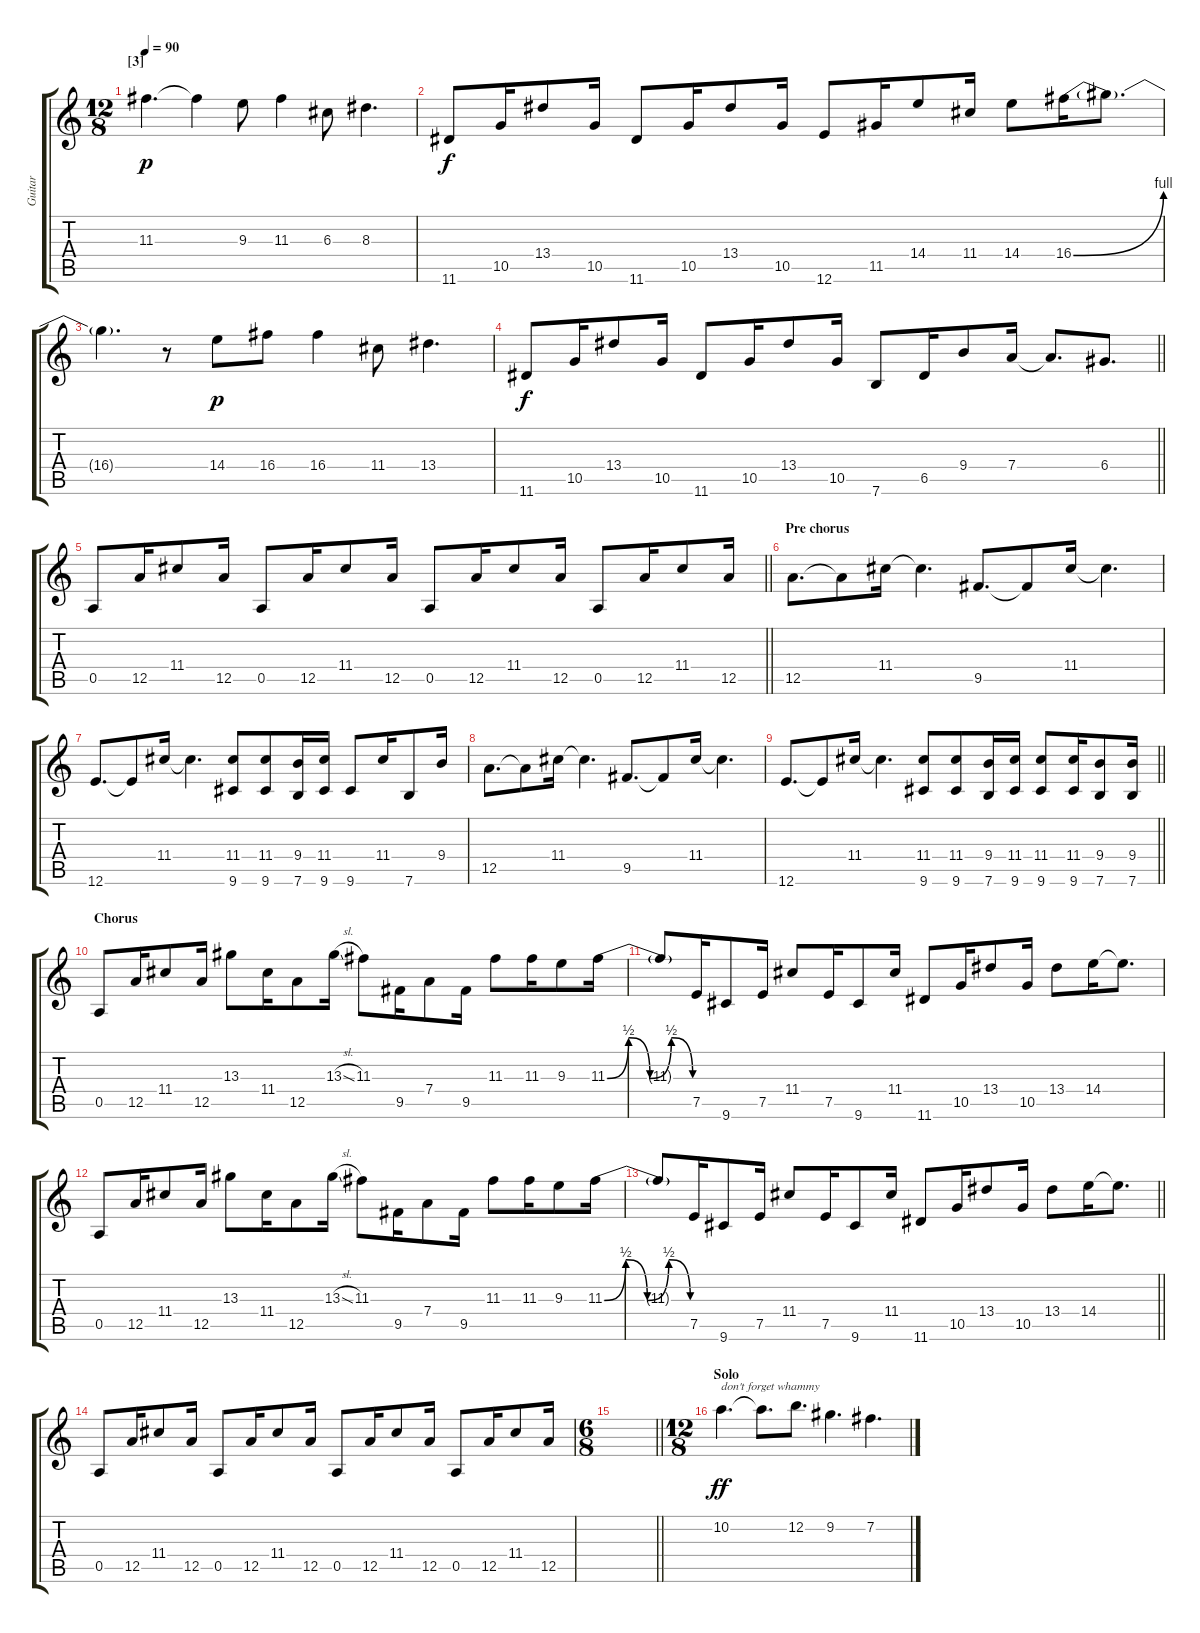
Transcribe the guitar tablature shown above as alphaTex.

\track ("Guitar" "Guitar") {instrument overdrivenguitar}
\staff {score tabs}
\tuning (E4 B3 G3 D3 A2 E2) {hide}
\ts (12 8)
\section ("" "[3]")
\tempo 90
\clef g2
\ks c
11.3.4{d dy p} 11.3{t}.4 9.3.8 11.3.4 6.3.8 8.3.4{d} |
11.6.8{dy f} 10.5.16 13.4.8 10.5.16 11.6.8 10.5.16 13.4.8 10.5.16 12.6.8 11.5.16 14.4.8 11.4.16 14.4.8 16.4{be (bend 0 0 60 4)}.16 16.4{t}.8{d} |
16.4{t}.4{d} r.8 14.4.8{dy p} 16.4.8 16.4.4 11.4.8 13.4.4{d} |
\barLineRight lightlight
11.6.8{dy f} 10.5.16 13.4.8 10.5.16 11.6.8 10.5.16 13.4.8 10.5.16 7.6.8 6.5.16 9.4.8 7.4.16 7.4{t}.8{d} 6.4.8{d} |
\section ("" "")
\barLineRight lightlight
0.5.8{instrument overdrivenguitar} 12.5.16 11.4.8 12.5.16 0.5.8 12.5.16 11.4.8 12.5.16 0.5.8 12.5.16 11.4.8 12.5.16 0.5.8 12.5.16 11.4.8 12.5.16 |
\section ("" "Pre chorus")
12.5.8{d} 12.5{t}.8 11.4.16 11.4{t}.4{d} 9.5.8{d} 9.5{t}.8 11.4.16 11.4{t}.4{d} |
12.6.8{d} 12.6{t}.8 11.4.16 11.4{t}.4{d} (11.4 9.6).8 (11.4 9.6).8 (9.4 7.6).16 (11.4 9.6).16 9.6.8 11.4.16 7.6.8 9.4.16 |
12.5.8{d} 12.5{t}.8 11.4.16 11.4{t}.4{d} 9.5.8{d} 9.5{t}.8 11.4.16 11.4{t}.4{d} |
\barLineRight lightlight
12.6.8{d} 12.6{t}.8 11.4.16 11.4{t}.4{d} (11.4 9.6).8 (11.4 9.6).8 (9.4 7.6).16 (11.4 9.6).16 (11.4 9.6).8 (11.4 9.6).16 (9.4 7.6).8 (9.4 7.6).16 |
\section ("" "Chorus")
0.5.8 12.5.16 11.4.8 12.5.16 13.3.8 11.4.16 12.5.8 13.3{sl}.16 11.3.8 9.5.16 7.4.8 9.5.16 11.3.8 11.3.16 9.3.8 11.3{be (custom 0 0 15 2 30 0 45 2 60 0)}.16 |
11.3{t}.8 7.5.16 9.6.8 7.5.16 11.4.8 7.5.16 9.6.8 11.4.16 11.6.8 10.5.16 13.4.8 10.5.16 13.4.8 14.4.16 14.4{t}.8{d} |
0.5.8 12.5.16 11.4.8 12.5.16 13.3.8 11.4.16 12.5.8 13.3{sl}.16 11.3.8 9.5.16 7.4.8 9.5.16 11.3.8 11.3.16 9.3.8 11.3{be (custom 0 0 15 2 30 0 45 2 60 0)}.16 |
\barLineRight lightlight
11.3{t}.8 7.5.16 9.6.8 7.5.16 11.4.8 7.5.16 9.6.8 11.4.16 11.6.8 10.5.16 13.4.8 10.5.16 13.4.8 14.4.16 14.4{t}.8{d} |
\section ("" "")
0.5.8{instrument overdrivenguitar} 12.5.16 11.4.8 12.5.16 0.5.8 12.5.16 11.4.8 12.5.16 0.5.8 12.5.16 11.4.8 12.5.16 0.5.8 12.5.16 11.4.8 12.5.16 |
\ts (6 8)
\barLineRight lightlight
|
\ts (12 8)
\section ("" "Solo")
10.2.4{d txt "don't forget whammy" dy ff balance 8} 10.2{t}.8{d} 12.2.8{d} 9.2.4{d} 7.2.4{d}
